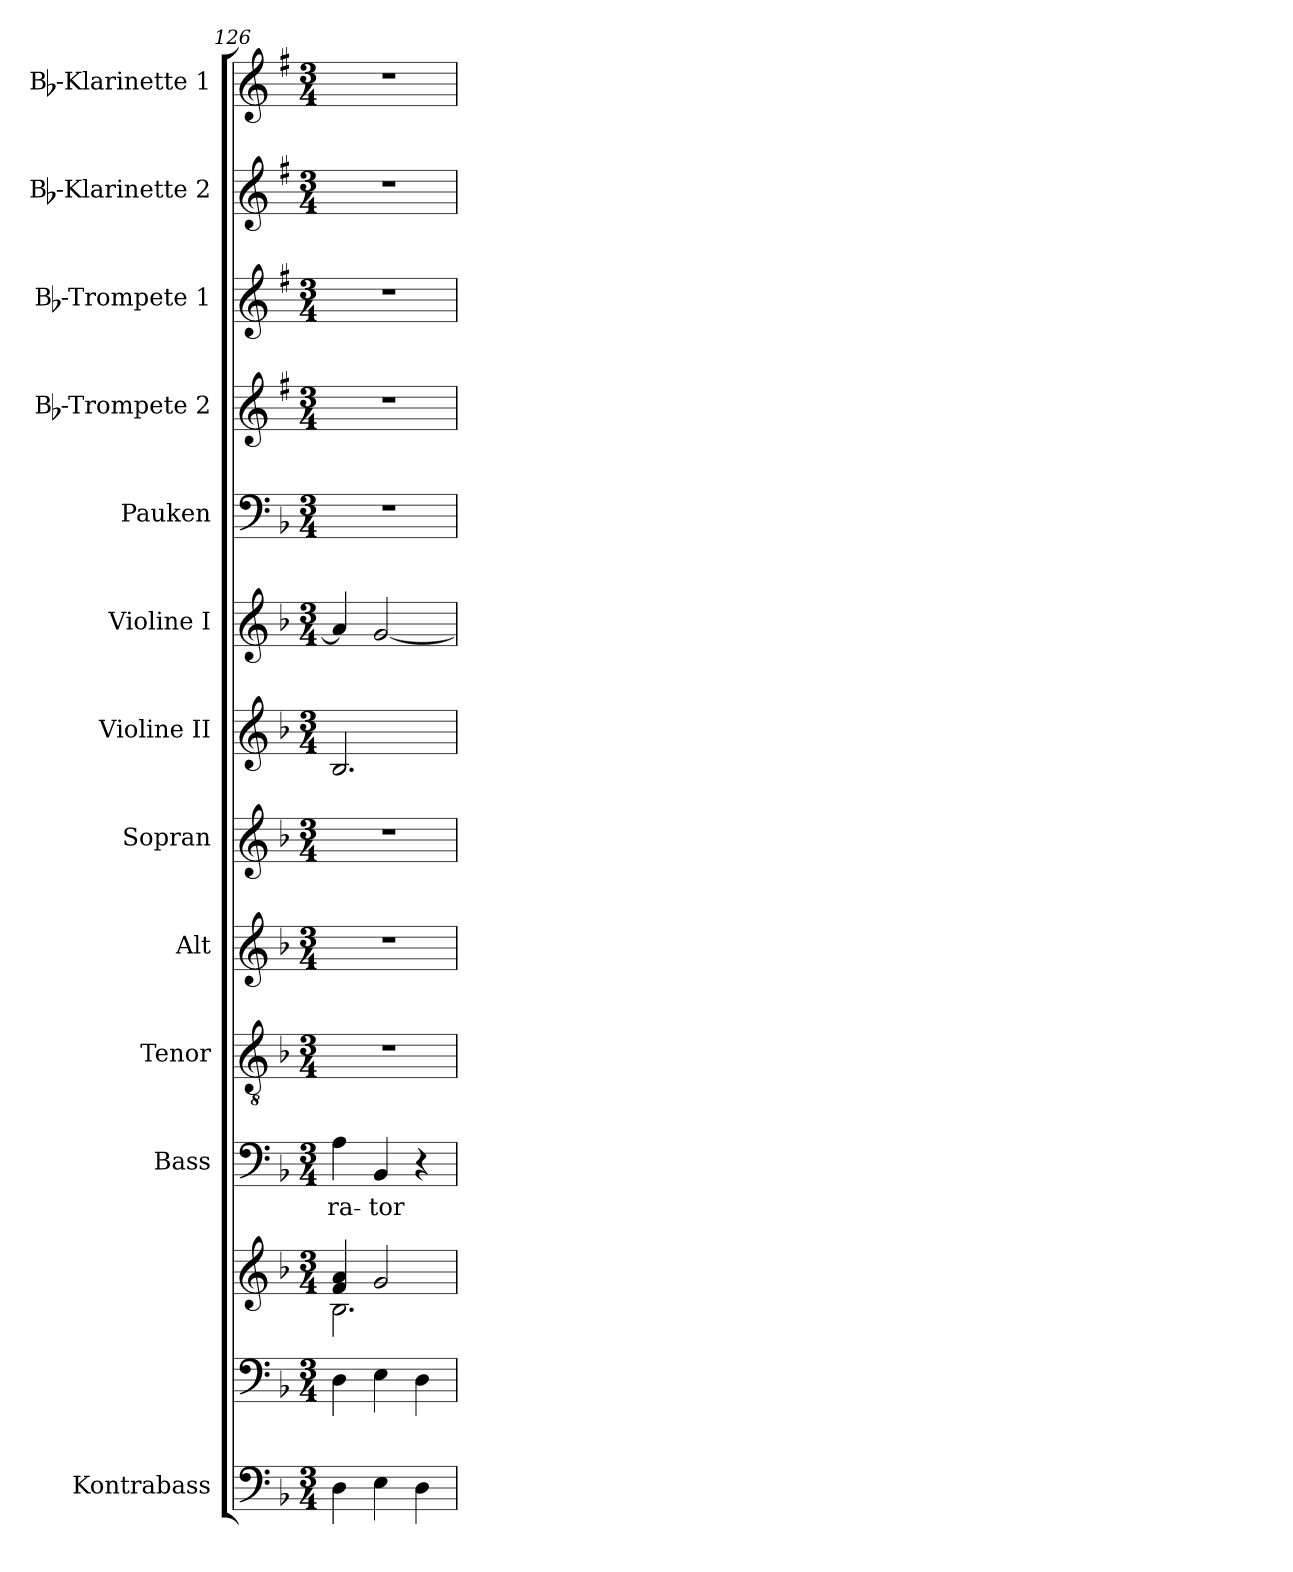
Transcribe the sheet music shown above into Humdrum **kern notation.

**kern	**kern	**kern	**kern	**text	**kern	**kern	**kern	**kern	**kern	**kern	**kern	**kern	**kern	**kern
*part13	*part12	*part12	*part11	*part11	*part10	*part9	*part8	*part7	*part6	*part5	*part4	*part3	*part2	*part1
*staff14	*staff13	*staff12	*staff11	*staff11	*staff10	*staff9	*staff8	*staff7	*staff6	*staff5	*staff4	*staff3	*staff2	*staff1
*I"Kontrabass	*	*	*I"Bass	*	*I"Tenor	*I"Alt	*I"Sopran	*I"Violine II	*I"Violine I	*I"Pauken	*I"Bb-Trompete 2	*I"Bb-Trompete 1	*I"Bb-Klarinette 2	*I"Bb-Klarinette 1
*I'Kb.	*	*	*I'B.	*	*I'T.	*I'A.	*I'S.	*I'Vl. II	*I'Vl. I	*I'Pk.	*I'Bb Trp. 2	*I'Bb Trp. 1	*I'Bb Kl. 2	*I'Bb Kl. 1
*clefF4	*clefF4	*clefG2	*clefF4	*	*clefGv2	*clefG2	*clefG2	*clefG2	*clefG2	*clefF4	*clefG2	*clefG2	*clefG2	*clefG2
*ITrd7c12	*	*	*	*	*	*	*	*	*	*	*ITrd1c2	*ITrd1c2	*ITrd1c2	*ITrd1c2
*k[b-]	*k[b-]	*k[b-]	*k[b-]	*	*k[b-]	*k[b-]	*k[b-]	*k[b-]	*k[b-]	*k[b-]	*k[b-]	*k[b-]	*k[b-]	*k[b-]
*F:	*F:	*F:	*F:	*	*F:	*F:	*F:	*F:	*F:	*F:	*F:	*F:	*F:	*F:
*M3/4	*M3/4	*M3/4	*M3/4	*	*M3/4	*M3/4	*M3/4	*M3/4	*M3/4	*M3/4	*M3/4	*M3/4	*M3/4	*M3/4
=126	=126	=126	=126	=126	=126	=126	=126	=126	=126	=126	=126	=126	=126	=126
*	*	*^	*	*	*	*	*	*	*	*	*	*	*	*
!	!	!	!	!	!LO:LY:b	!	!	!	!	!	!	!	!	!	!
4DD\	4D\	4f/ 4a/	2.B-\	4A\	-ra-	2.r	2.r	2.r	2.B-/	4a/]	2.r	2.r	2.r	2.r	2.r
!	!	!	!	!	!LO:LY:b	!	!	!	!	!	!	!	!	!	!
4EE\	4E\	2g/	.	4BB-/	-tor	.	.	.	.	[2g/	.	.	.	.	.
4DD\	4D\	.	.	4r	.	.	.	.	.	.	.	.	.	.	.
*	*	*v	*v	*	*	*	*	*	*	*	*	*	*	*	*
=	=	=	=	=	=	=	=	=	=	=	=	=	=	=
*-	*-	*-	*-	*-	*-	*-	*-	*-	*-	*-	*-	*-	*-	*-
